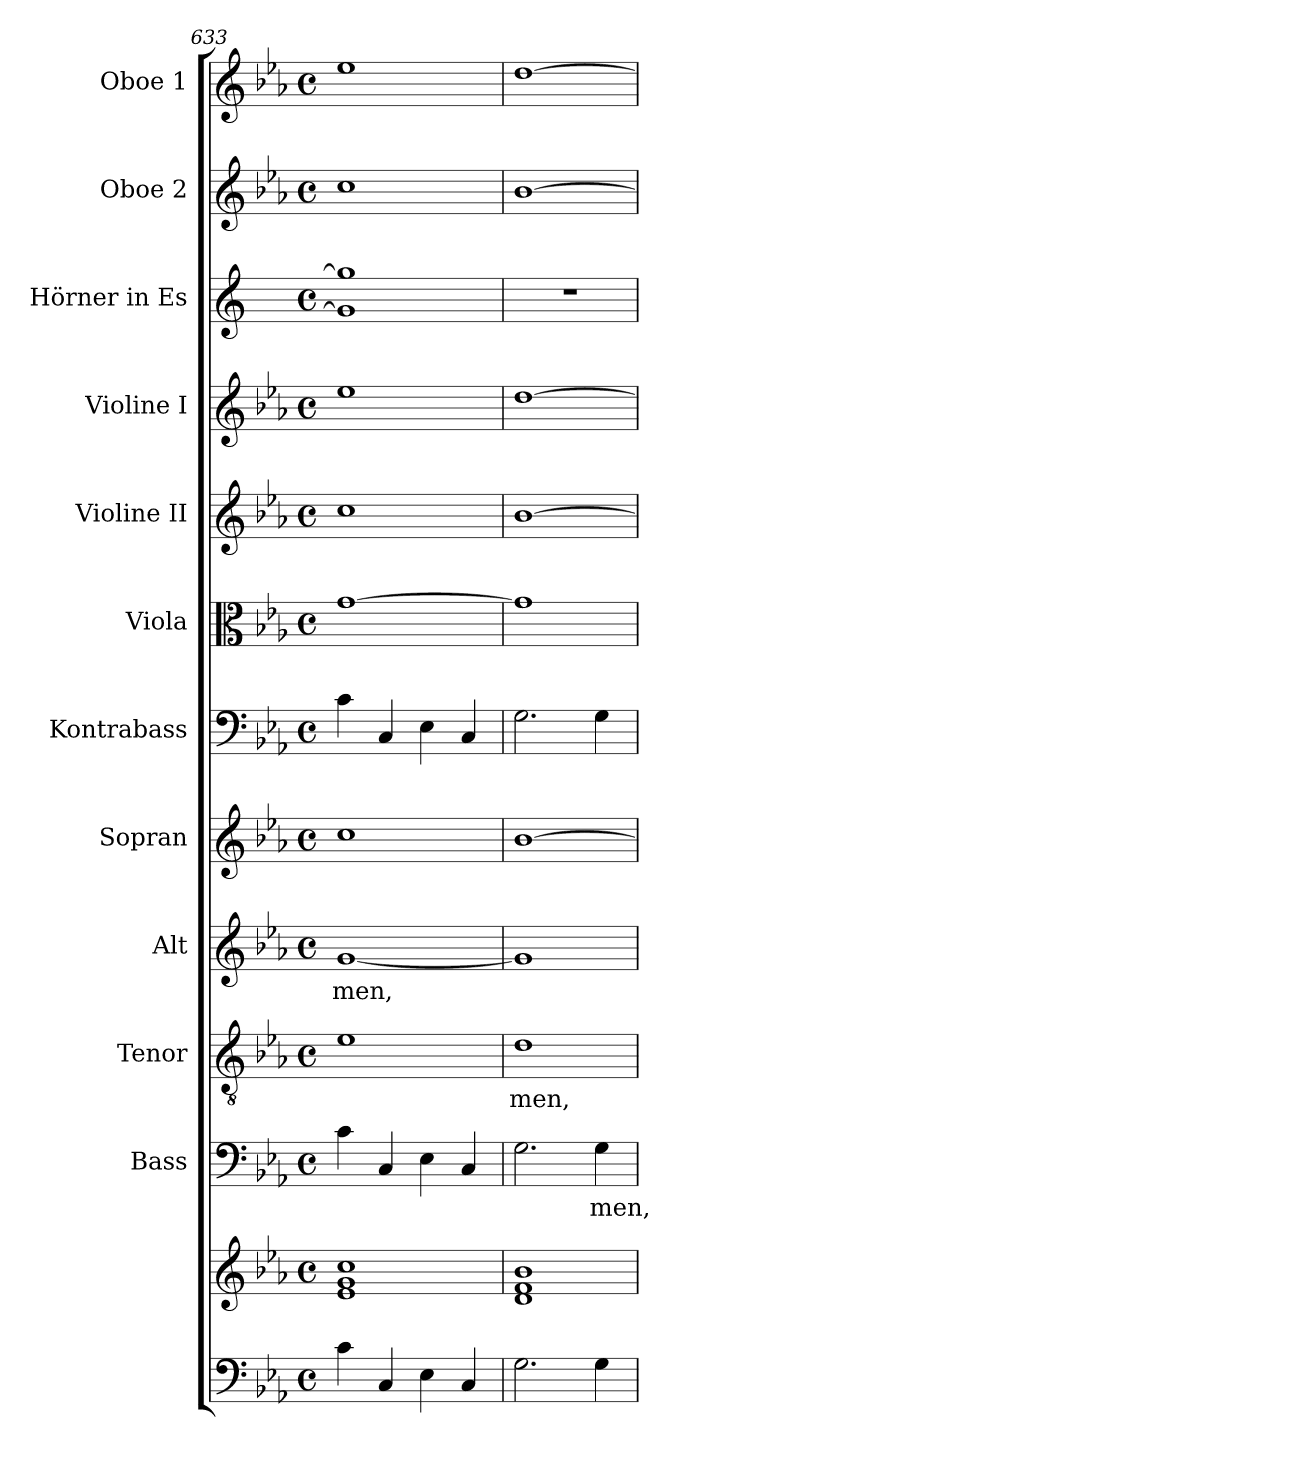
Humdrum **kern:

**kern	**kern	**kern	**text	**kern	**text	**kern	**text	**kern	**kern	**kern	**kern	**kern	**kern	**kern	**kern
*part12	*part12	*part11	*part11	*part10	*part10	*part9	*part9	*part8	*part7	*part6	*part5	*part4	*part3	*part2	*part1
*staff13	*staff12	*staff11	*staff11	*staff10	*staff10	*staff9	*staff9	*staff8	*staff7	*staff6	*staff5	*staff4	*staff3	*staff2	*staff1
*	*	*I"Bass	*	*I"Tenor	*	*I"Alt	*	*I"Sopran	*I"Kontrabass	*I"Viola	*I"Violine II	*I"Violine I	*I"Hörner in Es	*I"Oboe 2	*I"Oboe 1
*	*	*I'B.	*	*I'T.	*	*I'A.	*	*I'S.	*I'Kb.	*I'Vla.	*I'Vl. II	*I'Vl. I	*	*I'Ob. 2	*I'Ob. 1
*clefF4	*clefG2	*clefF4	*	*clefGv2	*	*clefG2	*	*clefG2	*clefF4	*clefC3	*clefG2	*clefG2	*clefG2	*clefG2	*clefG2
*	*	*	*	*	*	*	*	*	*ITrd7c12	*	*	*	*ITrd5c9	*	*
*k[b-e-a-]	*k[b-e-a-]	*k[b-e-a-]	*	*k[b-e-a-]	*	*k[b-e-a-]	*	*k[b-e-a-]	*k[b-e-a-]	*k[b-e-a-]	*k[b-e-a-]	*k[b-e-a-]	*k[b-e-a-]	*k[b-e-a-]	*k[b-e-a-]
*E-:	*E-:	*E-:	*	*E-:	*	*E-:	*	*E-:	*E-:	*E-:	*E-:	*E-:	*E-:	*E-:	*E-:
*M4/4	*M4/4	*M4/4	*	*M4/4	*	*M4/4	*	*M4/4	*M4/4	*M4/4	*M4/4	*M4/4	*M4/4	*M4/4	*M4/4
*met(c)	*met(c)	*met(c)	*	*met(c)	*	*met(c)	*	*met(c)	*met(c)	*met(c)	*met(c)	*met(c)	*met(c)	*met(c)	*met(c)
=633	=633	=633	=633	=633	=633	=633	=633	=633	=633	=633	=633	=633	=633	=633	=633
!	!	!	!	!	!	!	!LO:LY:b	!	!	!	!	!	!	!	!
4c\	1e- 1g 1cc	4c\	.	1e-	.	[1g	-men,	1cc	4C\	[1g	1cc	1ee-	1B-] 1b-]	1cc	1ee-
4C/	.	4C/	.	.	.	.	.	.	4CC/	.	.	.	.	.	.
4E-\	.	4E-\	.	.	.	.	.	.	4EE-\	.	.	.	.	.	.
4C/	.	4C/	.	.	.	.	.	.	4CC/	.	.	.	.	.	.
=634	=634	=634	=634	=634	=634	=634	=634	=634	=634	=634	=634	=634	=634	=634	=634
!	!	!	!	!	!LO:LY:b	!	!	!	!	!	!	!	!	!	!
2.G\	1d 1f 1b-	2.G\	.	1d	-men,	1g]	.	[1b-	2.GG\	1g]	[1b-	[1dd	1r	[1b-	[1dd
!	!	!	!LO:LY:b	!	!	!	!	!	!	!	!	!	!	!	!
4G\	.	4G\	-men,	.	.	.	.	.	4GG\	.	.	.	.	.	.
=	=	=	=	=	=	=	=	=	=	=	=	=	=	=	=
*-	*-	*-	*-	*-	*-	*-	*-	*-	*-	*-	*-	*-	*-	*-	*-
